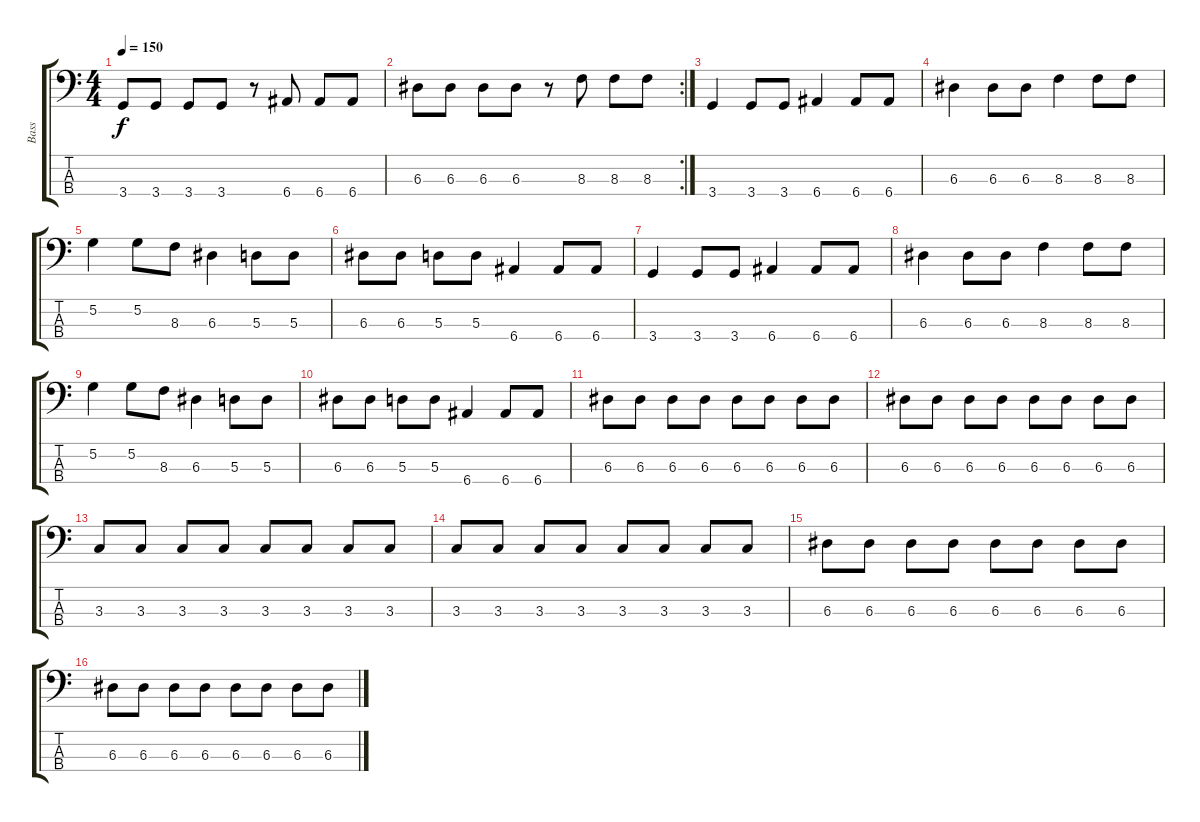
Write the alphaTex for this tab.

\track ("Bass" "Bass") {instrument electricbasspick}
\staff {score tabs}
\tuning (G2 D2 A1 E1) {hide}
\ts (4 4)
\tempo 150
\clef f4
\ks c
3.4.8{dy f volume 16} 3.4.8 3.4.8 3.4.8 r.8 6.4.8 6.4.8 6.4.8 |
\rc 2
6.3.8 6.3.8 6.3.8 6.3.8 r.8 8.3.8 8.3.8 8.3.8 |
3.4.4 3.4.8 3.4.8 6.4.4 6.4.8 6.4.8 |
6.3.4 6.3.8 6.3.8 8.3.4 8.3.8 8.3.8 |
5.2.4 5.2.8 8.3.8 6.3.4 5.3.8 5.3.8 |
6.3.8 6.3.8 5.3.8 5.3.8 6.4.4 6.4.8 6.4.8 |
3.4.4 3.4.8 3.4.8 6.4.4 6.4.8 6.4.8 |
6.3.4 6.3.8 6.3.8 8.3.4 8.3.8 8.3.8 |
5.2.4 5.2.8 8.3.8 6.3.4 5.3.8 5.3.8 |
6.3.8 6.3.8 5.3.8 5.3.8 6.4.4 6.4.8 6.4.8 |
6.3.8 6.3.8 6.3.8 6.3.8 6.3.8 6.3.8 6.3.8 6.3.8 |
6.3.8 6.3.8 6.3.8 6.3.8 6.3.8 6.3.8 6.3.8 6.3.8 |
3.3.8 3.3.8 3.3.8 3.3.8 3.3.8 3.3.8 3.3.8 3.3.8 |
3.3.8 3.3.8 3.3.8 3.3.8 3.3.8 3.3.8 3.3.8 3.3.8 |
6.3.8 6.3.8 6.3.8 6.3.8 6.3.8 6.3.8 6.3.8 6.3.8 |
6.3.8 6.3.8 6.3.8 6.3.8 6.3.8 6.3.8 6.3.8 6.3.8
